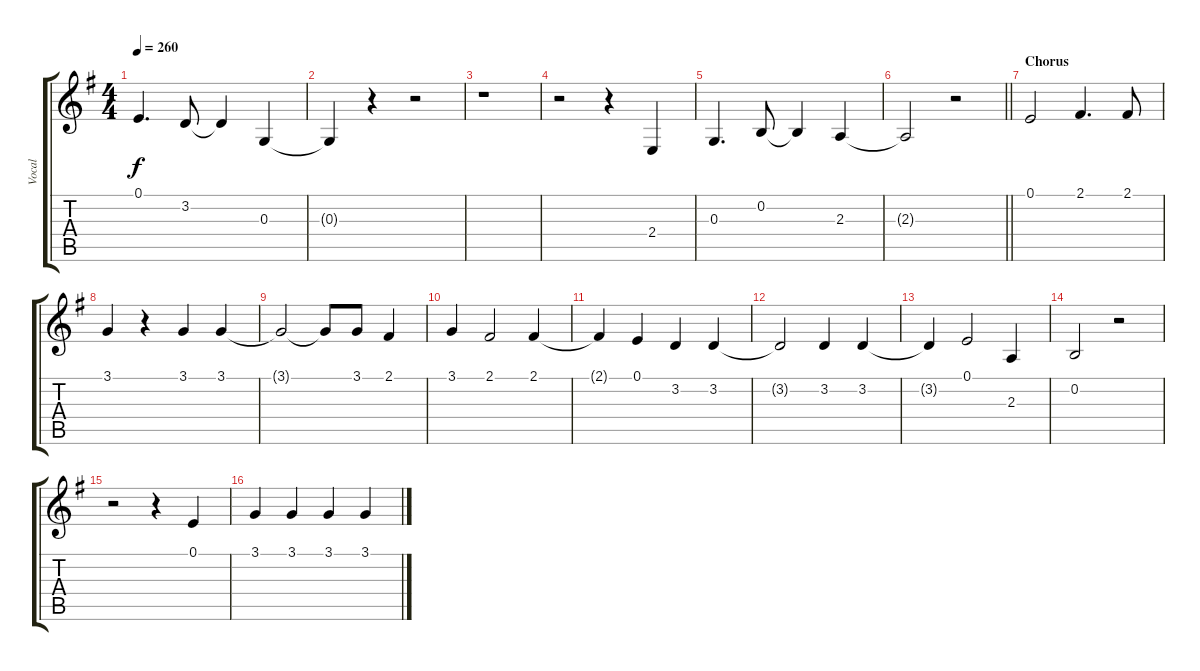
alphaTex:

\track ("Vocal" "Vocal") {instrument flute}
\staff {score tabs}
\tuning (E4 B3 G3 D3 A2 E2) {hide}
\ts (4 4)
\tempo 260
\clef g2
\ks g
0.1.4{d dy f} 3.2.8 3.2{t}.4 0.3.4 |
0.3{t}.4 r.4 r.2 |
r.1 |
r.2 r.4 2.4.4 |
0.3.4{d} 0.2.8 0.2{t}.4 2.3.4 |
\barLineRight lightlight
2.3{t}.2 r.2 |
\section ("" "Chorus")
0.1.2 2.1.4{d} 2.1.8 |
3.1.4 r.4 3.1.4 3.1.4 |
3.1{t}.2 3.1{t}.8 3.1.8 2.1.4 |
3.1.4 2.1.2 2.1.4 |
2.1{t}.4 0.1.4 3.2.4 3.2.4 |
3.2{t}.2 3.2.4 3.2.4 |
3.2{t}.4 0.1.2 2.3.4 |
0.2.2 r.2 |
r.2 r.4 0.1.4 |
3.1.4 3.1.4 3.1.4 3.1.4
